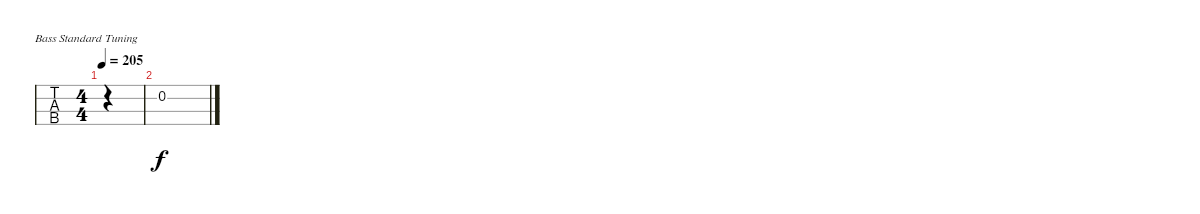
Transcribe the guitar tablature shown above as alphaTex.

\bracketExtendMode groupsimilarinstruments
\singleTrackTrackNamePolicy hidden
\multiTrackTrackNamePolicy hidden
\otherSystemsTrackNameOrientation horizontal
\track ("Bass" "Bass") {instrument acousticbass}
\staff {tabs}
\tuning (G2 D2 A1 E1)
\ts (4 4)
\tempo 205
\clef f4
\ks d
|
0.2.1
